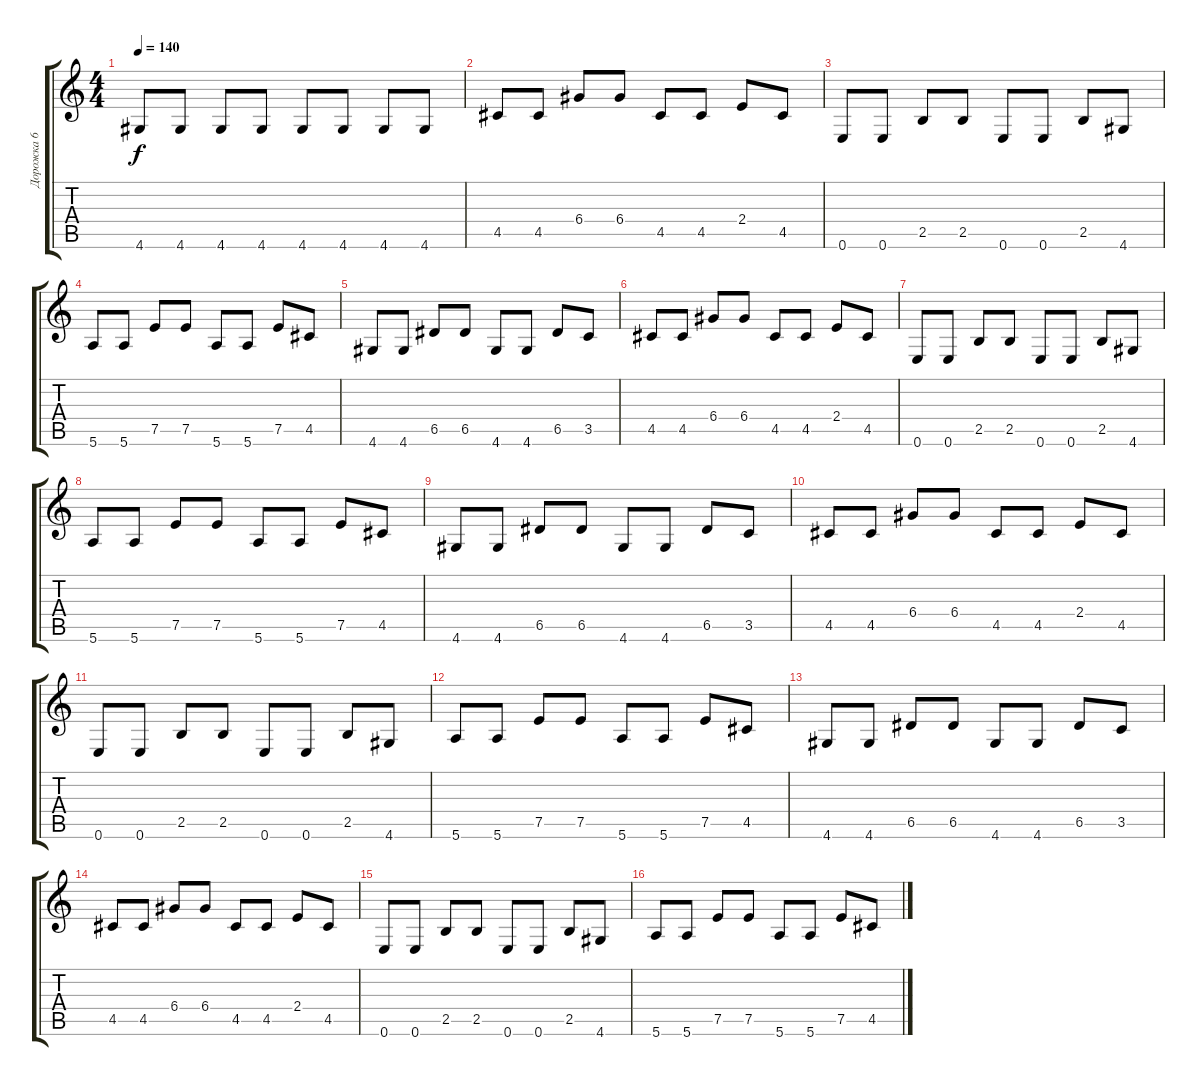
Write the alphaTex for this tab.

\track ("Дорожка 6" "Дорожка 6") {instrument electricbassfinger}
\staff {score tabs}
\tuning (E4 B3 G3 D3 A2 E2) {hide}
\ts (4 4)
\tempo 140
\clef g2
\ks c
4.6.8{dy f} 4.6.8 4.6.8 4.6.8 4.6.8 4.6.8 4.6.8 4.6.8 |
4.5.8 4.5.8 6.4.8 6.4.8 4.5.8 4.5.8 2.4.8 4.5.8 |
0.6.8 0.6.8 2.5.8 2.5.8 0.6.8 0.6.8 2.5.8 4.6.8 |
5.6.8 5.6.8 7.5.8 7.5.8 5.6.8 5.6.8 7.5.8 4.5.8 |
4.6.8 4.6.8 6.5.8 6.5.8 4.6.8 4.6.8 6.5.8 3.5.8 |
4.5.8 4.5.8 6.4.8 6.4.8 4.5.8 4.5.8 2.4.8 4.5.8 |
0.6.8 0.6.8 2.5.8 2.5.8 0.6.8 0.6.8 2.5.8 4.6.8 |
5.6.8 5.6.8 7.5.8 7.5.8 5.6.8 5.6.8 7.5.8 4.5.8 |
4.6.8 4.6.8 6.5.8 6.5.8 4.6.8 4.6.8 6.5.8 3.5.8 |
4.5.8 4.5.8 6.4.8 6.4.8 4.5.8 4.5.8 2.4.8 4.5.8 |
0.6.8 0.6.8 2.5.8 2.5.8 0.6.8 0.6.8 2.5.8 4.6.8 |
5.6.8 5.6.8 7.5.8 7.5.8 5.6.8 5.6.8 7.5.8 4.5.8 |
4.6.8 4.6.8 6.5.8 6.5.8 4.6.8 4.6.8 6.5.8 3.5.8 |
4.5.8 4.5.8 6.4.8 6.4.8 4.5.8 4.5.8 2.4.8 4.5.8 |
0.6.8 0.6.8 2.5.8 2.5.8 0.6.8 0.6.8 2.5.8 4.6.8 |
5.6.8 5.6.8 7.5.8 7.5.8 5.6.8 5.6.8 7.5.8 4.5.8
